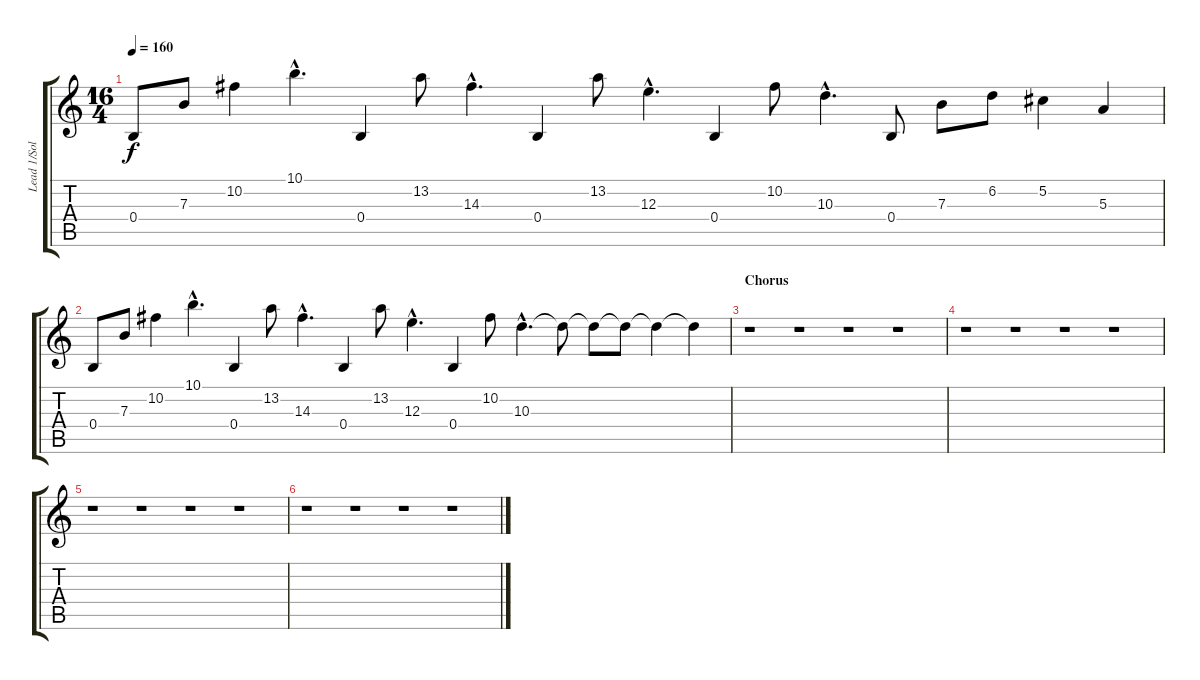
\track ("Lead 1/Solo" "Lead 1/Sol") {instrument overdrivenguitar}
\staff {score tabs}
\tuning (Db4 Ab3 E3 B2 Gb2 B1) {hide}
\ts (16 4)
\tempo 160
\clef g2
\ks c
0.4.8{dy f} 7.3.8 10.2.4 10.1{hac}.4{d} 0.4.4 13.2.8 14.3{hac}.4{d} 0.4.4 13.2.8 12.3{hac}.4{d} 0.4.4 10.2.8 10.3{hac}.4{d} 0.4.8 7.3.8 6.2.8 5.2.4 5.3.4 |
0.4.8 7.3.8 10.2.4 10.1{hac}.4{d} 0.4.4 13.2.8 14.3{hac}.4{d} 0.4.4 13.2.8 12.3{hac}.4{d} 0.4.4 10.2.8 10.3{hac}.4{d} 10.3{t}.8 10.3{t}.8 10.3{t}.8 10.3{t}.4 10.3{t}.4 |
\section ("" "Chorus")
r.1 r.1 r.1 r.1 |
r.1 r.1 r.1 r.1 |
r.1 r.1 r.1 r.1 |
r.1 r.1 r.1 r.1
